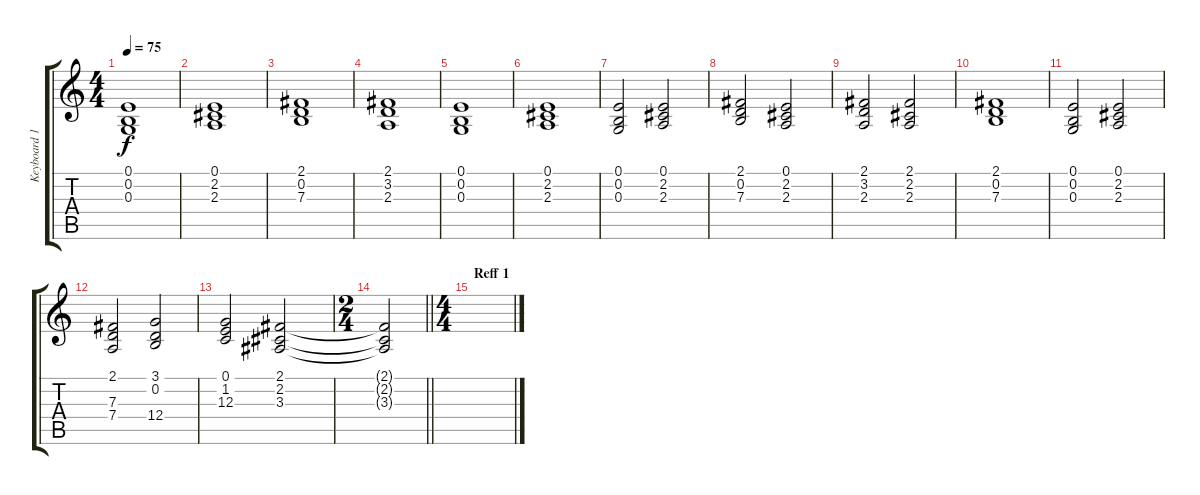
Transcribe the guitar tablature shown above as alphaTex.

\track ("Keyboard 1 - David" "Keyboard 1") {instrument acousticgrandpiano}
\staff {score tabs}
\tuning (E4 B3 G3 D3 A2 E2) {hide}
\ts (4 4)
\tempo 75
\clef g2
\ks c
(0.1 0.2 0.3).1{dy f} |
(0.1 2.2 2.3).1 |
(2.1 0.2 7.3).1 |
(2.1 3.2 2.3).1 |
(0.1 0.2 0.3).1 |
(0.1 2.2 2.3).1 |
(0.1 0.2 0.3).2 (0.1 2.2 2.3).2 |
(2.1 0.2 7.3).2 (0.1 2.2 2.3).2 |
(2.1 3.2 2.3).2 (2.1 2.2 2.3).2 |
(2.1 0.2 7.3).1 |
(0.1 0.2 0.3).2 (0.1 2.2 2.3).2 |
(2.1 7.3 7.4).2 (3.1 0.2 12.4).2 |
(0.1 1.2 12.3).2 (2.1 2.2 3.3).2 |
\ts (2 4)
\barLineRight lightlight
(2.1{t} 2.2{t} 3.3{t}).2 |
\ts (4 4)
\section ("" "Reff 1")
